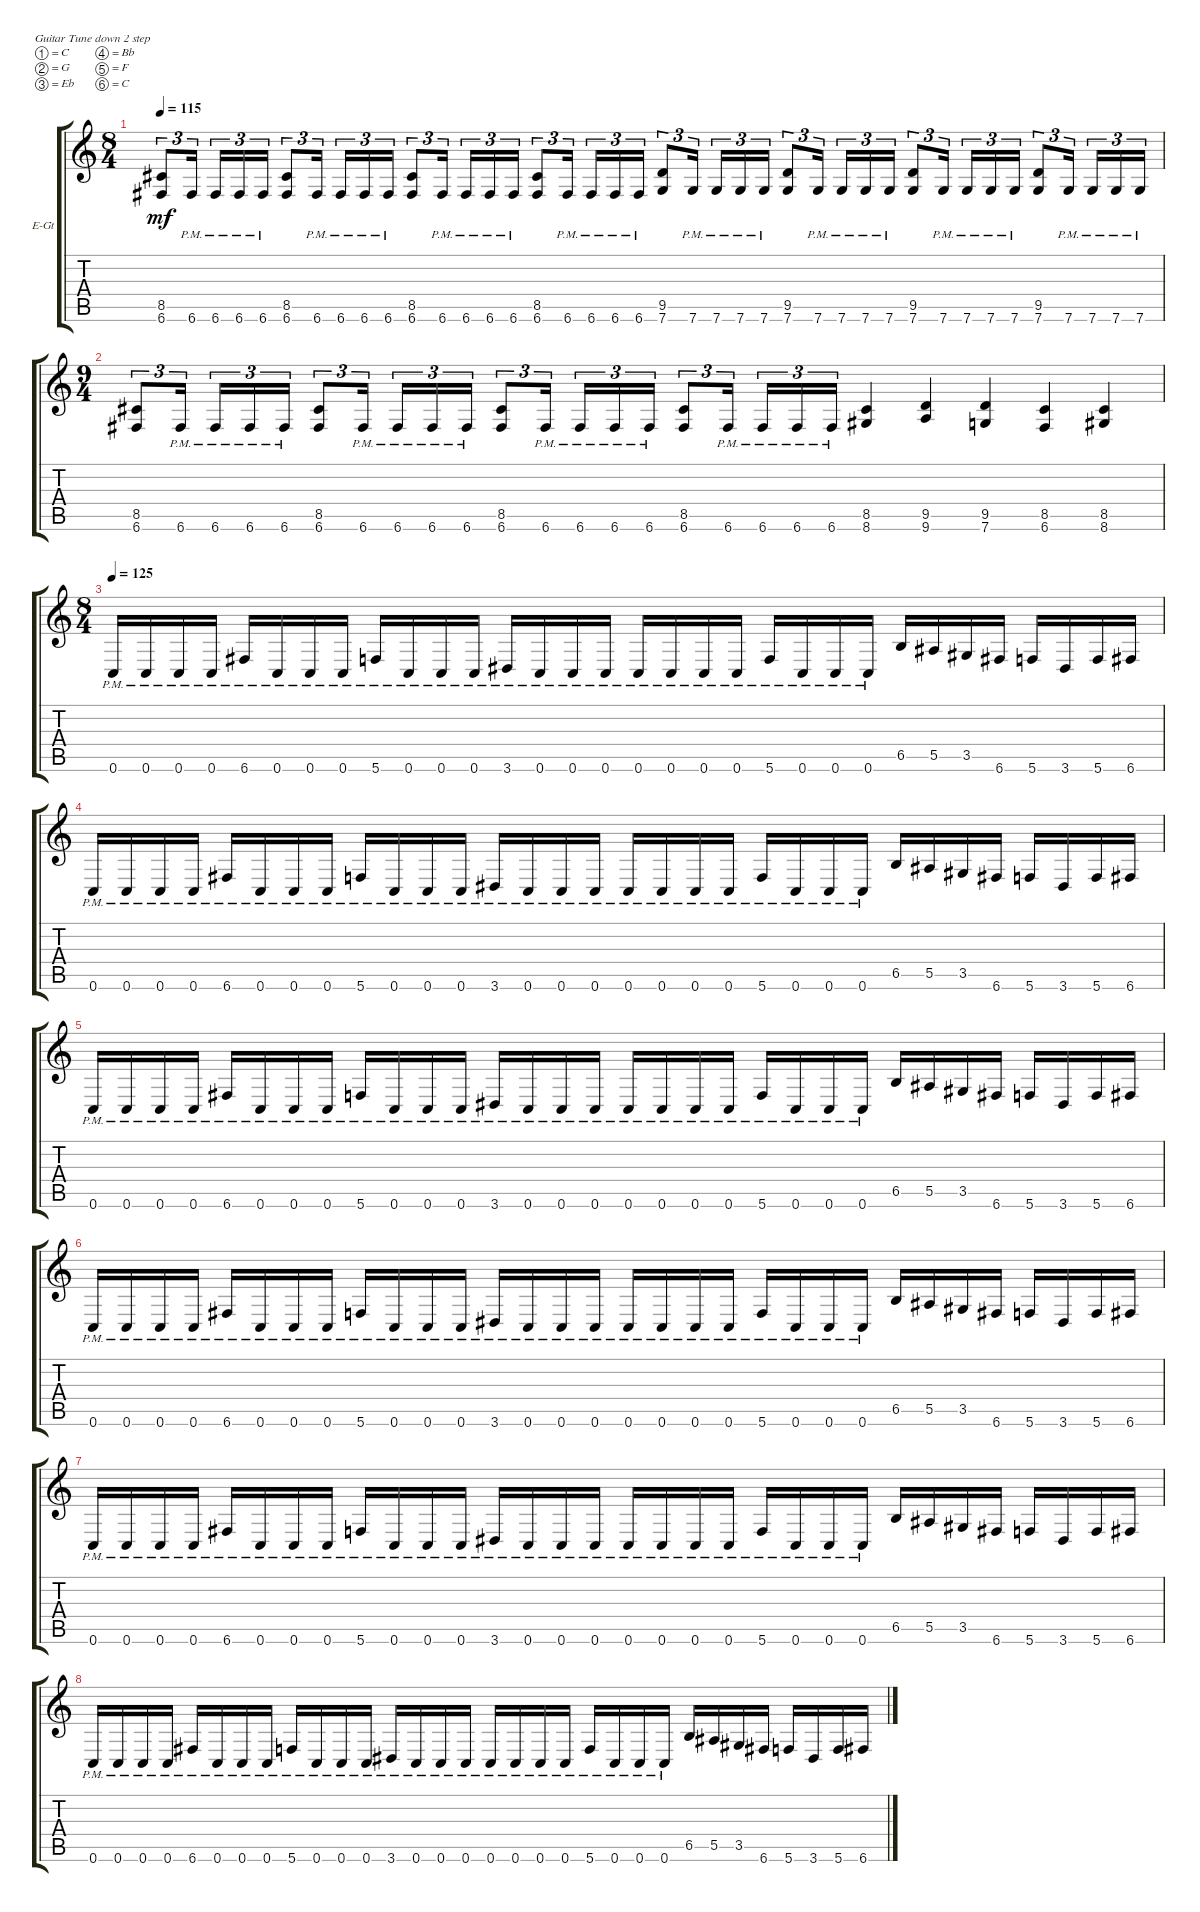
\defaultSystemsLayout 4
\bracketExtendMode groupsimilarinstruments
\firstSystemTrackNameOrientation horizontal
\otherSystemsTrackNameOrientation horizontal
\track ("Electric Guitar" "E-Gt") {instrument distortionguitar}
\staff {score tabs}
\tuning (C4 G3 Eb3 Bb2 F2 C2)
\ts (8 4)
\tempo 115
\clef g2
\ks c
(6.6 8.5).8{tu (3 2) dy mf} 6.6{pm}.16{tu (3 2)} 6.6{pm}.16{tu (3 2)} 6.6{pm}.16{tu (3 2)} 6.6{pm}.16{tu (3 2)} (6.6 8.5).8{tu (3 2)} 6.6{pm}.16{tu (3 2)} 6.6{pm}.16{tu (3 2)} 6.6{pm}.16{tu (3 2)} 6.6{pm}.16{tu (3 2)} (6.6 8.5).8{tu (3 2)} 6.6{pm}.16{tu (3 2)} 6.6{pm}.16{tu (3 2)} 6.6{pm}.16{tu (3 2)} 6.6{pm}.16{tu (3 2)} (6.6 8.5).8{tu (3 2)} 6.6{pm}.16{tu (3 2)} 6.6{pm}.16{tu (3 2)} 6.6{pm}.16{tu (3 2)} 6.6{pm}.16{tu (3 2)} (7.6 9.5).8{tu (3 2)} 7.6{pm}.16{tu (3 2)} 7.6{pm}.16{tu (3 2)} 7.6{pm}.16{tu (3 2)} 7.6{pm}.16{tu (3 2)} (7.6 9.5).8{tu (3 2)} 7.6{pm}.16{tu (3 2)} 7.6{pm}.16{tu (3 2)} 7.6{pm}.16{tu (3 2)} 7.6{pm}.16{tu (3 2)} (7.6 9.5).8{tu (3 2)} 7.6{pm}.16{tu (3 2)} 7.6{pm}.16{tu (3 2)} 7.6{pm}.16{tu (3 2)} 7.6{pm}.16{tu (3 2)} (7.6 9.5).8{tu (3 2)} 7.6{pm}.16{tu (3 2)} 7.6{pm}.16{tu (3 2)} 7.6{pm}.16{tu (3 2)} 7.6{pm}.16{tu (3 2)} |
\ts (9 4)
(6.6 8.5).8{tu (3 2)} 6.6{pm}.16{tu (3 2)} 6.6{pm}.16{tu (3 2)} 6.6{pm}.16{tu (3 2)} 6.6{pm}.16{tu (3 2)} (6.6 8.5).8{tu (3 2)} 6.6{pm}.16{tu (3 2)} 6.6{pm}.16{tu (3 2)} 6.6{pm}.16{tu (3 2)} 6.6{pm}.16{tu (3 2)} (6.6 8.5).8{tu (3 2)} 6.6{pm}.16{tu (3 2)} 6.6{pm}.16{tu (3 2)} 6.6{pm}.16{tu (3 2)} 6.6{pm}.16{tu (3 2)} (6.6 8.5).8{tu (3 2)} 6.6{pm}.16{tu (3 2)} 6.6{pm}.16{tu (3 2)} 6.6{pm}.16{tu (3 2)} 6.6{pm}.16{tu (3 2)} (8.5 8.6).4 (9.6 9.5).4 (9.5 7.6).4 (8.5 6.6).4 (8.6 8.5).4 |
\ts (8 4)
\tempo 125
0.6{pm}.16 0.6{pm}.16 0.6{pm}.16 0.6{pm}.16 6.6{pm}.16 0.6{pm}.16 0.6{pm}.16 0.6{pm}.16 5.6{pm}.16 0.6{pm}.16 0.6{pm}.16 0.6{pm}.16 3.6{pm}.16 0.6{pm}.16 0.6{pm}.16 0.6{pm}.16 0.6{pm}.16 0.6{pm}.16 0.6{pm}.16 0.6{pm}.16 5.6{pm}.16 0.6{pm}.16 0.6{pm}.16 0.6{pm}.16 6.5.16 5.5.16 3.5.16 6.6.16 5.6.16 3.6.16 5.6.16 6.6.16 |
0.6{pm}.16 0.6{pm}.16 0.6{pm}.16 0.6{pm}.16 6.6{pm}.16 0.6{pm}.16 0.6{pm}.16 0.6{pm}.16 5.6{pm}.16 0.6{pm}.16 0.6{pm}.16 0.6{pm}.16 3.6{pm}.16 0.6{pm}.16 0.6{pm}.16 0.6{pm}.16 0.6{pm}.16 0.6{pm}.16 0.6{pm}.16 0.6{pm}.16 5.6{pm}.16 0.6{pm}.16 0.6{pm}.16 0.6{pm}.16 6.5.16 5.5.16 3.5.16 6.6.16 5.6.16 3.6.16 5.6.16 6.6.16 |
0.6{pm}.16 0.6{pm}.16 0.6{pm}.16 0.6{pm}.16 6.6{pm}.16 0.6{pm}.16 0.6{pm}.16 0.6{pm}.16 5.6{pm}.16 0.6{pm}.16 0.6{pm}.16 0.6{pm}.16 3.6{pm}.16 0.6{pm}.16 0.6{pm}.16 0.6{pm}.16 0.6{pm}.16 0.6{pm}.16 0.6{pm}.16 0.6{pm}.16 5.6{pm}.16 0.6{pm}.16 0.6{pm}.16 0.6{pm}.16 6.5.16 5.5.16 3.5.16 6.6.16 5.6.16 3.6.16 5.6.16 6.6.16 |
0.6{pm}.16 0.6{pm}.16 0.6{pm}.16 0.6{pm}.16 6.6{pm}.16 0.6{pm}.16 0.6{pm}.16 0.6{pm}.16 5.6{pm}.16 0.6{pm}.16 0.6{pm}.16 0.6{pm}.16 3.6{pm}.16 0.6{pm}.16 0.6{pm}.16 0.6{pm}.16 0.6{pm}.16 0.6{pm}.16 0.6{pm}.16 0.6{pm}.16 5.6{pm}.16 0.6{pm}.16 0.6{pm}.16 0.6{pm}.16 6.5.16 5.5.16 3.5.16 6.6.16 5.6.16 3.6.16 5.6.16 6.6.16 |
0.6{pm}.16 0.6{pm}.16 0.6{pm}.16 0.6{pm}.16 6.6{pm}.16 0.6{pm}.16 0.6{pm}.16 0.6{pm}.16 5.6{pm}.16 0.6{pm}.16 0.6{pm}.16 0.6{pm}.16 3.6{pm}.16 0.6{pm}.16 0.6{pm}.16 0.6{pm}.16 0.6{pm}.16 0.6{pm}.16 0.6{pm}.16 0.6{pm}.16 5.6{pm}.16 0.6{pm}.16 0.6{pm}.16 0.6{pm}.16 6.5.16 5.5.16 3.5.16 6.6.16 5.6.16 3.6.16 5.6.16 6.6.16 |
0.6{pm}.16 0.6{pm}.16 0.6{pm}.16 0.6{pm}.16 6.6{pm}.16 0.6{pm}.16 0.6{pm}.16 0.6{pm}.16 5.6{pm}.16 0.6{pm}.16 0.6{pm}.16 0.6{pm}.16 3.6{pm}.16 0.6{pm}.16 0.6{pm}.16 0.6{pm}.16 0.6{pm}.16 0.6{pm}.16 0.6{pm}.16 0.6{pm}.16 5.6{pm}.16 0.6{pm}.16 0.6{pm}.16 0.6{pm}.16 6.5.16 5.5.16 3.5.16 6.6.16 5.6.16 3.6.16 5.6.16 6.6.16
